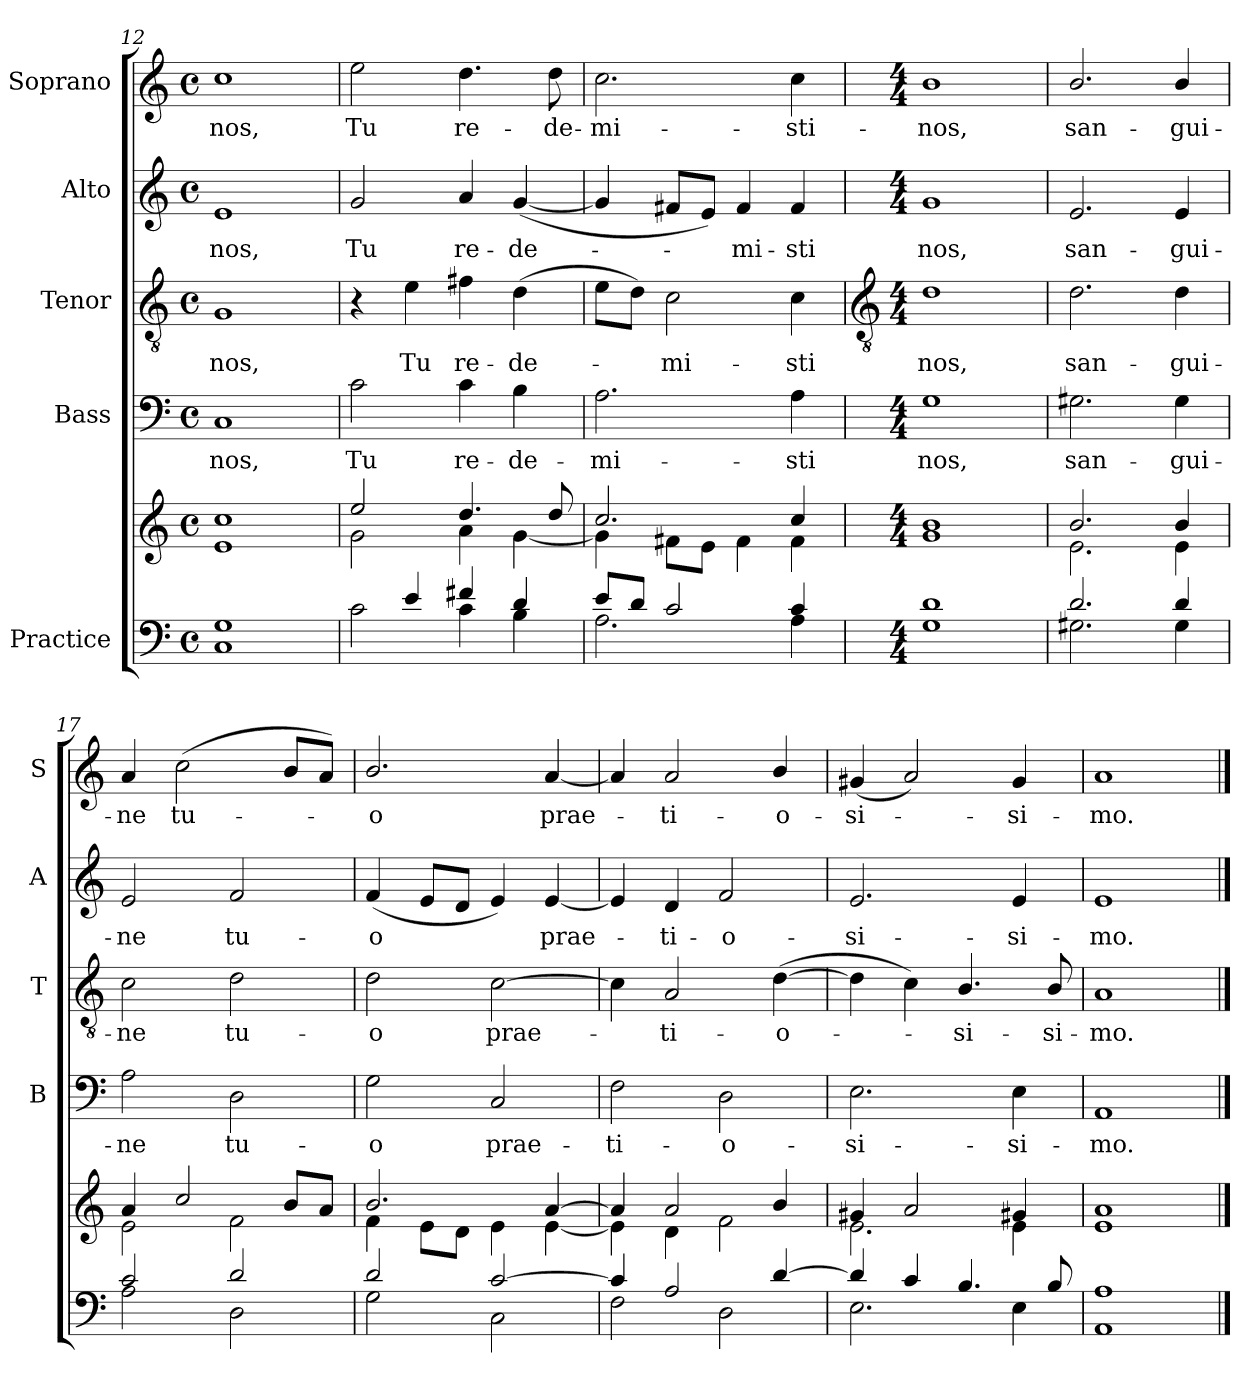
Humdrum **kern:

**kern	**kern	**kern	**text	**kern	**text	**kern	**text	**kern	**text
*part5	*part5	*part4	*part4	*part3	*part3	*part2	*part2	*part1	*part1
*staff6	*staff5	*staff4	*staff4	*staff3	*staff3	*staff2	*staff2	*staff1	*staff1
*I"Practice	*	*I"Bass	*	*I"Tenor	*	*I"Alto	*	*I"Soprano	*
*	*	*I'B	*	*I'T	*	*I'A	*	*I'S	*
*clefF4	*clefG2	*clefF4	*	*clefGv2	*	*clefG2	*	*clefG2	*
*k[]	*k[]	*k[]	*	*k[]	*	*k[]	*	*k[]	*
*C:	*C:	*C:	*	*C:	*	*C:	*	*C:	*
*M4/4	*M4/4	*M4/4	*	*M4/4	*	*M4/4	*	*M4/4	*
*met(c)	*met(c)	*met(c)	*	*met(c)	*	*met(c)	*	*met(c)	*
=12	=12	=12	=12	=12	=12	=12	=12	=12	=12
*^	*^	*	*	*	*	*	*	*	*
!	!	!	!	!	!LO:LY:b	!	!LO:LY:b	!	!LO:LY:b	!	!LO:LY:b
1G	1C	1cc	1e	1C	nos,	1G	nos,	1e	nos,	1cc	nos,
=13	=13	=13	=13	=13	=13	=13	=13	=13	=13	=13	=13
!	!	!	!	!	!LO:LY:b	!	!	!	!LO:LY:b	!	!LO:LY:b
4ryy	2c	2ee	2g\	2c	Tu	4r	.	2g	Tu	2ee	Tu
!	!	!	!	!	!	!	!LO:LY:b	!	!	!	!
4e/	.	.	.	.	.	4e	Tu	.	.	.	.
!	!	!	!	!	!LO:LY:b	!	!LO:LY:b	!	!LO:LY:b	!	!LO:LY:b
4f#X	4c	4.dd/	4a\	4c	re-	4f#X	re-	4a	re-	4.dd	re-
!	!	!	!	!	!LO:LY:b	!	!LO:LY:b	!	!LO:LY:b	!	!
4d	4B	.	[4g\	4B	-de-	(>4d	-de-	(<[4g	-de-	.	.
!	!	!	!	!	!	!	!	!	!	!	!LO:LY:b
.	.	8dd/	.	.	.	.	.	.	.	8dd	-de-
=14	=14	=14	=14	=14	=14	=14	=14	=14	=14	=14	=14
!	!	!	!	!	!LO:LY:b	!	!	!	!	!	!LO:LY:b
8e/L	2.A	2.cc/	4g\]	2.A	-mi-	8eL	.	4g]	.	2.cc	-mi-
8d/J	.	.	.	.	.	8dJ)	.	.	.	.	.
!	!	!	!	!	!	!	!LO:LY:b	!	!	!	!
2c/	.	.	8f#X\L	.	.	2c	mi-	8f#XL	.	.	.
.	.	.	8e\J	.	.	.	.	8eJ)	.	.	.
!	!	!	!	!	!	!	!	!	!LO:LY:b	!	!
.	.	.	4f#\	.	.	.	.	4f#	mi-	.	.
!	!	!	!	!	!LO:LY:b	!	!LO:LY:b	!	!LO:LY:b	!	!LO:LY:b
4c	4A	4cc/	4f#	4A	-sti	4c	-sti	4f#	-sti	4cc	-sti-
!!LO:LB:g=z
=15	=15	=15	=15	=15	=15	=15	=15	=15	=15	=15	=15
*	*	*	*	*	*	*clefGv2	*	*	*	*	*
*M4/4	*	*M4/4	*	*M4/4	*	*M4/4	*	*M4/4	*	*M4/4	*
!	!	!	!	!	!LO:LY:b	!	!LO:LY:b	!	!LO:LY:b	!	!LO:LY:b
1d	1G	1b	1g	1G	nos,	1d	nos,	1g	nos,	1b	-nos,
=16	=16	=16	=16	=16	=16	=16	=16	=16	=16	=16	=16
!	!	!	!	!	!LO:LY:b	!	!LO:LY:b	!	!LO:LY:b	!	!LO:LY:b
2.d	2.G#X	2.b/	2.e	2.G#X	san-	2.d	san-	2.e	san-	2.b/	san-
!	!	!	!	!	!LO:LY:b	!	!LO:LY:b	!	!LO:LY:b	!	!LO:LY:b
4d	4G#	4b/	4e	4G#	-gui-	4d	-gui-	4e	-gui-	4b/	-gui-
=17	=17	=17	=17	=17	=17	=17	=17	=17	=17	=17	=17
!	!	!	!	!	!LO:LY:b	!	!LO:LY:b	!	!LO:LY:b	!	!LO:LY:b
2c	2A	4a	2e\	2A	-ne	2c	-ne	2e	-ne	4a	-ne
!	!	!	!	!	!	!	!	!	!	!	!LO:LY:b
.	.	2cc/	.	.	.	.	.	.	.	(<2cc	tu-
!	!	!	!	!	!LO:LY:b	!	!LO:LY:b	!	!LO:LY:b	!	!
2d	2D	.	2f\	2D	tu-	2d	tu-	2f	tu-	.	.
.	.	8bL	.	.	.	.	.	.	.	8bL	.
.	.	8aJ	.	.	.	.	.	.	.	8aJ)	.
=18	=18	=18	=18	=18	=18	=18	=18	=18	=18	=18	=18
!	!	!	!	!	!LO:LY:b	!	!LO:LY:b	!	!LO:LY:b	!	!LO:LY:b
2d	2G	2.b/	4f\	2G	-o	2d	-o	(<4f	-o	2.b/	o
.	.	.	8e\L	.	.	.	.	8eL	.	.	.
.	.	.	8d\J	.	.	.	.	8dJ	.	.	.
!	!	!	!	!	!LO:LY:b	!	!LO:LY:b	!	!	!	!
[2c	2C\	.	4e\	2C	prae-	[2c	prae-	4e)	.	.	.
!	!	!	!	!	!	!	!	!	!LO:LY:b	!	!LO:LY:b
.	.	[4a	[4e	.	.	.	.	[4e	prae-	[4a	prae-
=19	=19	=19	=19	=19	=19	=19	=19	=19	=19	=19	=19
!	!	!	!	!	!LO:LY:b	!	!	!	!	!	!
4c/]	2F	4a]	4e]	2F	-ti-	4c]	.	4e]	.	4a]	.
!	!	!	!	!	!	!	!LO:LY:b	!	!LO:LY:b	!	!LO:LY:b
2A/	.	2a	4d\	.	.	2A	ti-	4d	ti-	2a	ti-
!	!	!	!	!	!LO:LY:b	!	!	!	!LO:LY:b	!	!
.	2D	.	2f\	2D	-o-	.	.	2f	-o-	.	.
!	!	!	!	!	!	!	!LO:LY:b	!	!	!	!LO:LY:b
[4d/	.	4b/	.	.	.	(>[4d	-o-	.	.	4b/	-o-
=20	=20	=20	=20	=20	=20	=20	=20	=20	=20	=20	=20
!	!	!	!	!	!LO:LY:b	!	!	!	!LO:LY:b	!	!LO:LY:b
4d/]	2.E	4g#X	2.e\	2.E	-si-	4d]	.	2.e	-si-	(<4g#X	-si-
4c/	.	2a	.	.	.	4c)	.	.	.	2a)	.
!	!	!	!	!	!	!	!LO:LY:b	!	!	!	!
4.B/	.	.	.	.	.	4.B/	si-	.	.	.	.
!	!	!	!	!	!LO:LY:b	!	!	!	!LO:LY:b	!	!LO:LY:b
.	4E	4g#X	4e	4E	-si-	.	.	4e	-si-	4g#	si-
!	!	!	!	!	!	!	!LO:LY:b	!	!	!	!
8B/	.	.	.	.	.	8B/	-si-	.	.	.	.
=21	=21	=21	=21	=21	=21	=21	=21	=21	=21	=21	=21
!	!	!	!	!	!LO:LY:b	!	!LO:LY:b	!	!LO:LY:b	!	!LO:LY:b
1A	1AA	1a	1e	1AA	-mo.	1A	-mo.	1e	-mo.	1a	-mo.
*v	*v	*	*	*	*	*	*	*	*	*	*
*	*v	*v	*	*	*	*	*	*	*	*
==	==	==	==	==	==	==	==	==	==
*-	*-	*-	*-	*-	*-	*-	*-	*-	*-
